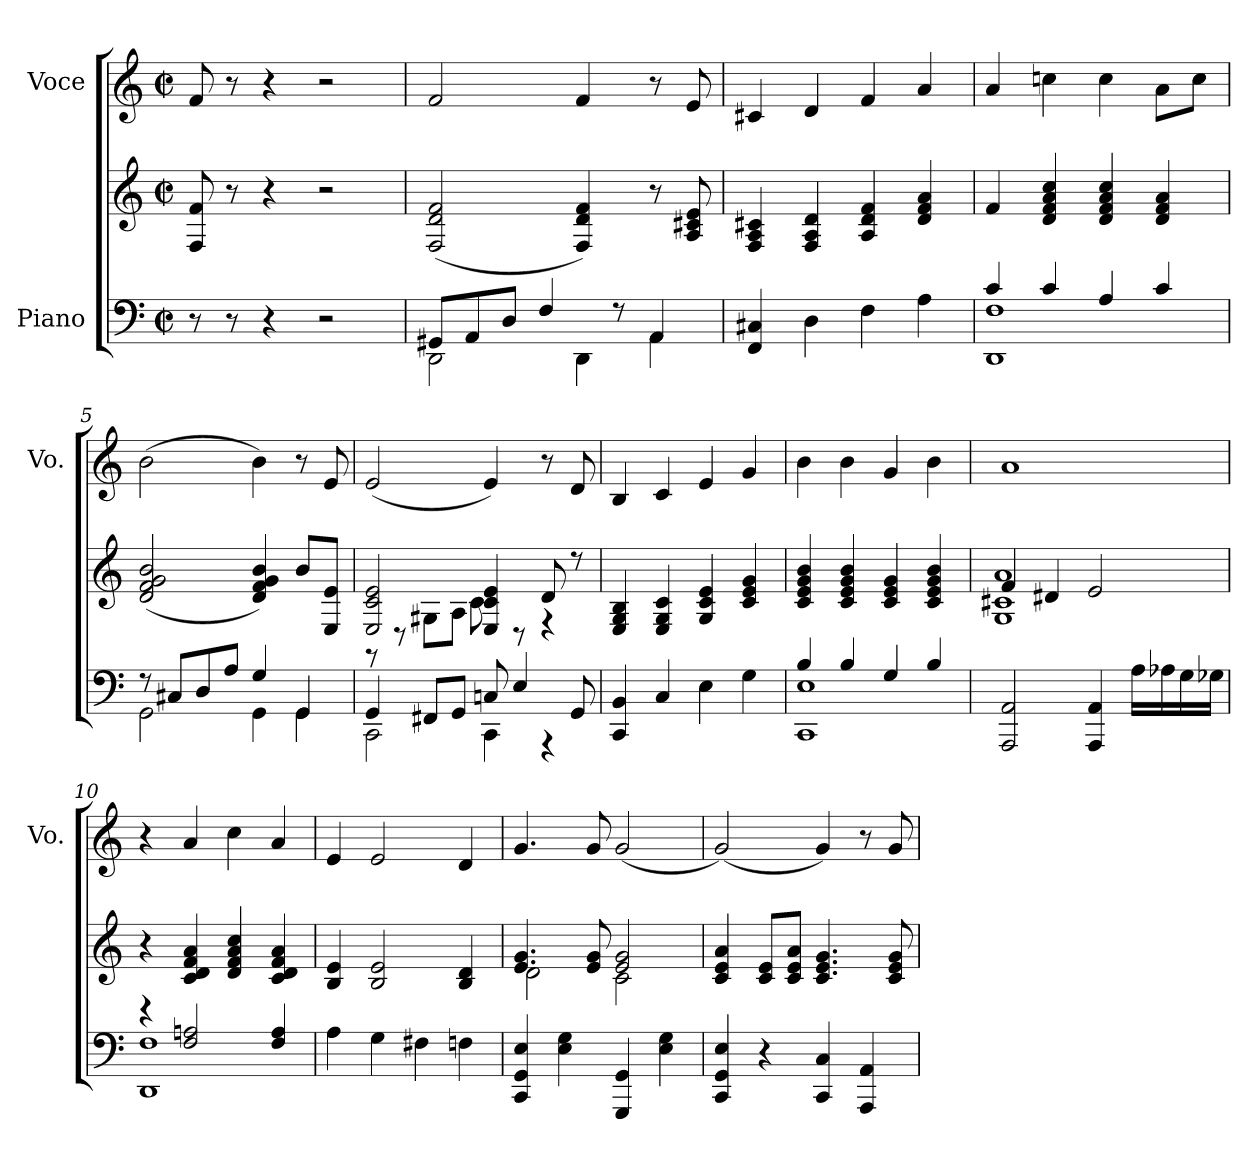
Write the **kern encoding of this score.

**kern	**kern	**kern
*part2	*part2	*part1
*staff3	*staff2	*staff1
*I"Piano	*	*I"Voce
*	*	*I'Vo.
*clefF4	*clefG2	*clefG2
*k[]	*k[]	*k[]
*M2/2	*M2/2	*M2/2
*met(c|)	*met(c|)	*met(c|)
=1	=1	=1
8r	8F/ 8f/	8f/
8r	8r	8r
4r	4r	4r
2r	2r	2r
=2	=2	=2
*^	*	*
8GG#X/L	2DD\	(<2F/ 2d/ 2f/	2f/
8AA/	.	.	.
8D/J	.	.	.
4F/	.	.	.
.	4DD\	4F/ 4d/ 4f/)	4f/
8r	.	.	.
4AA/	4AA\	8r	8r
.	.	8A/ 8c#X/ 8e/	8e/
*v	*v	*	*
=3	=3	=3
4FF/ 4C#X/	4F/ 4A/ 4c#X/	4c#X/
4D\	4F/ 4A/ 4d/	4d/
4F\	4A/ 4d/ 4f/	4f/
4A\	4d/ 4f/ 4a/	4a/
=4	=4	=4
*^	*	*
4c/	1DD 1F	4f/	4a/
4c/	.	4d/ 4f/ 4a/ 4cc/	4ccn\
4A/	.	4d/ 4f/ 4a/ 4cc/	4cc\
4c/	.	4d/ 4f/ 4a/	8a\L
.	.	.	8cc\J
!!LO:LB:g=z
=5	=5	=5	=5
8r	2GG\	(<2d/ 2f/ 2g/ 2b/	(>2b\
8C#X/L	.	.	.
8D/	.	.	.
8A/J	.	.	.
4G/	4GG\	4d/ 4f/ 4g/ 4b/)	4b\)
4GG/	4GG\	8b/L	8r
.	.	8E/ 8e/J	8e/
=6	=6	=6	=6
*	*	*^	*
4GG/	2CC\	2E/ 2c/ 2e/	8r	(<2e/
.	.	.	8r	.
8FF#X/L	.	.	8G#X\L	.
8GG/J	.	.	8A\J	.
8Cn/	4CC\	4E/ 4c/ 4e/	8c\	4e/)
4E/	.	.	8r	.
.	4r	8d/	4r	8r
8GG/	.	8r	.	8d/
*v	*v	*	*	*
*	*v	*v	*
=7	=7	=7
4CC/ 4BB/	4E/ 4G/ 4B/	4B/
4C/	4E/ 4G/ 4c/	4c/
4E\	4G/ 4c/ 4e/	4e/
4G\	4c/ 4e/ 4g/	4g/
!!LO:LB:g=z
=8	=8	=8
*^	*	*
4B/	1CC 1E	4c/ 4e/ 4g/ 4b/	4b\
4B/	.	4c/ 4e/ 4g/ 4b/	4b\
4G/	.	4c/ 4e/ 4g/	4g/
4B/	.	4c/ 4e/ 4g/ 4b/	4b\
*v	*v	*	*
=9	=9	=9
*	*^	*
2AAA/ 2AA/	4f/	1G 1c#X 1a	1a
.	4d#X/	.	.
4AAA/ 4AA/	2e/	.	.
16A\LL	.	.	.
16A-X\	.	.	.
16G\	.	.	.
16G-X\JJ	.	.	.
*	*v	*v	*
=10	=10	=10
*^	*	*
4r	1DD 1F	4r	4r
2F/ 2An/	.	4c/ 4d/ 4f/ 4a/	4a/
.	.	4d/ 4f/ 4a/ 4cc/	4cc\
4F/ 4A/	.	4c/ 4d/ 4f/ 4a/	4a/
*v	*v	*	*
!!LO:PB:g=z
=11	=11	=11
4A\	4B/ 4e/	4e/
4G\	2B/ 2e/	2e/
4F#X\	.	.
4Fn\	4B/ 4d/	4d/
=12	=12	=12
*	*^	*
4CC/ 4GG/ 4E/	4.e/ 4.g/	2d\	4.g/
4E\ 4G\	.	.	.
.	8e/ 8g/	.	8g/
4GGG/ 4GG/	2e/ 2g/	2c\	(<2g/
4E\ 4G\	.	.	.
*	*v	*v	*
=13	=13	=13
4CC/ 4GG/ 4E/	4c/ 4e/ 4a/	(<2g/)
4r	8c/ 8e/L	.
.	8c/ 8e/ 8a/J	.
4CC/ 4C/	4.c/ 4.e/ 4.g/	4g/)
4AAA/ 4AA/	.	8r
.	8c/ 8e/ 8g/	8g/
=	=	=
*-	*-	*-
